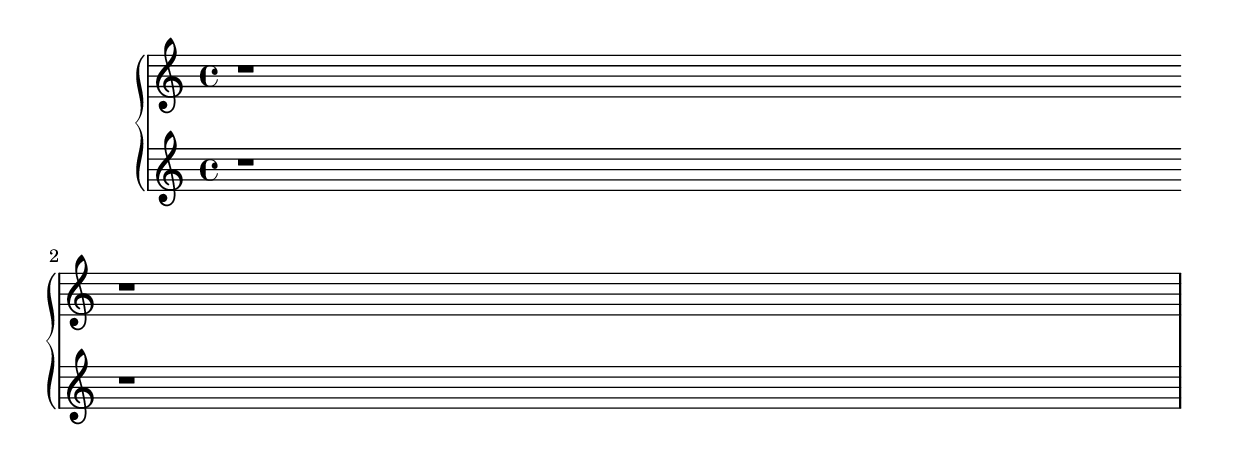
\version "2.3.22"

\header {

    texidoc = "At the beginning of a system, the @code{|:} repeat
barline is drawn between the staves, but the @code{:|} is not."

      }

\score {
 \new PianoStaff <<
    \context Staff = up {
	\bar "|:" r1
	\bar ":|" \break r1
    }
    \context Staff=down { r r }
  >>
  \layout{ raggedright = ##t }
}
